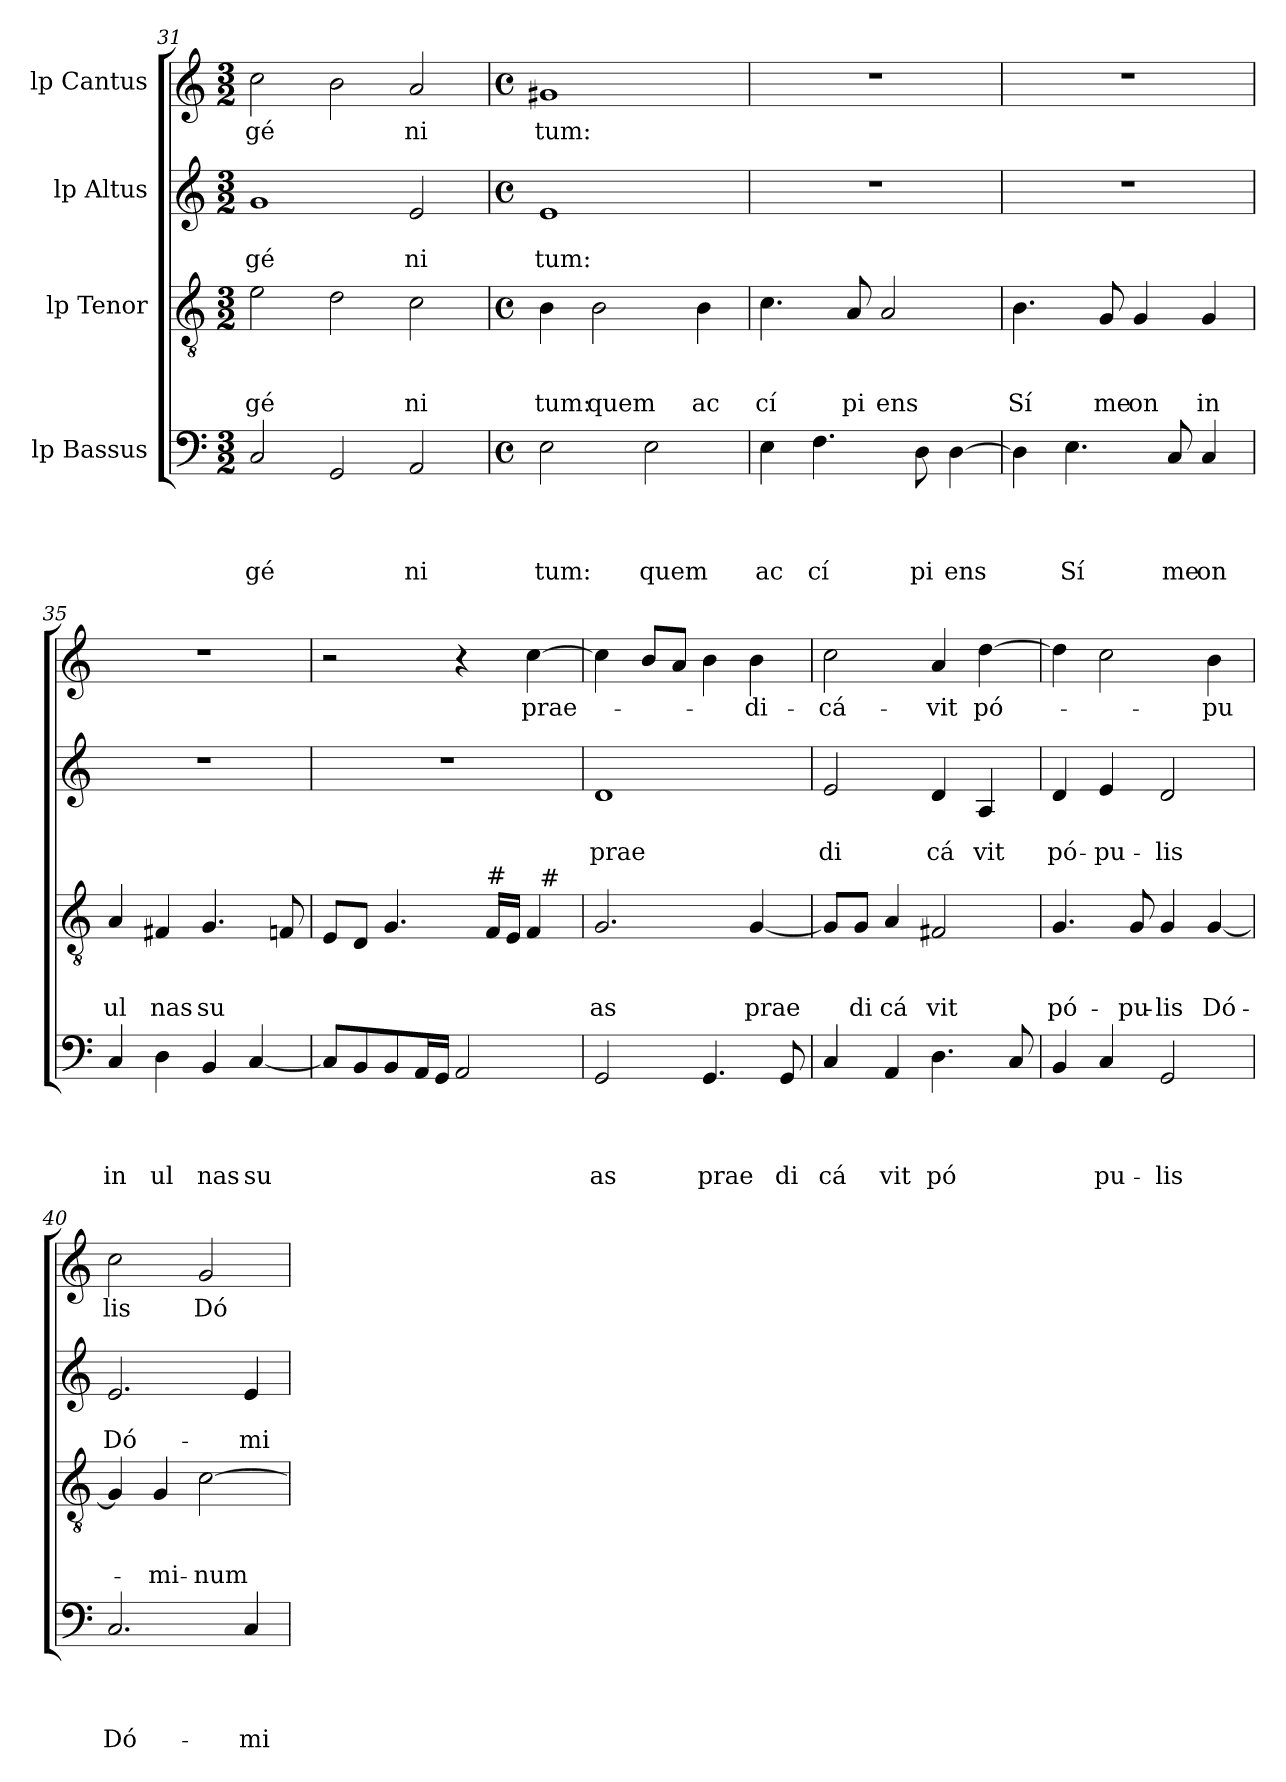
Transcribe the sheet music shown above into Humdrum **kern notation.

**kern	**text	**text	**text	**text	**kern	**text	**text	**text	**kern	**text	**text	**kern	**text
*part4	*part4	*part4	*part4	*part4	*part3	*part3	*part3	*part3	*part2	*part2	*part2	*part1	*part1
*staff4	*staff4	*staff4	*staff4	*staff4	*staff3	*staff3	*staff3	*staff3	*staff2	*staff2	*staff2	*staff1	*staff1
*I"lp Bassus	*	*	*	*	*I"lp Tenor	*	*	*	*I"lp Altus	*	*	*I"lp Cantus	*
*clefF4	*	*	*	*	*clefGv2	*	*	*	*clefG2	*	*	*clefG2	*
*k[]	*	*	*	*	*k[]	*	*	*	*k[]	*	*	*k[]	*
*C:	*	*	*	*	*C:	*	*	*	*C:	*	*	*C:	*
*M3/2	*	*	*	*	*M3/2	*	*	*	*M3/2	*	*	*M3/2	*
=31	=31	=31	=31	=31	=31	=31	=31	=31	=31	=31	=31	=31	=31
!	!	!	!	!LO:LY:b	!	!	!	!LO:LY:b	!	!	!LO:LY:b	!	!LO:LY:b
2C/	.	.	.	gé	2e\	.	.	gé	1g	.	gé	2cc\	gé
2GG/	.	.	.	.	2d\	.	.	.	.	.	.	2b\	.
!	!	!	!	!LO:LY:b	!	!	!	!LO:LY:b	!	!	!LO:LY:b	!	!LO:LY:b
2AA/	.	.	.	ni	2c\	.	.	ni	2e/	.	ni	2a/	ni
=32	=32	=32	=32	=32	=32	=32	=32	=32	=32	=32	=32	=32	=32
*M4/4	*	*	*	*	*M4/4	*	*	*	*M4/4	*	*	*M4/4	*
*met(c)	*	*	*	*	*met(c)	*	*	*	*met(c)	*	*	*met(c)	*
!	!	!	!	!LO:LY:b	!	!	!	!LO:LY:b	!	!	!LO:LY:b	!	!LO:LY:b
2E\	.	.	.	tum:	4B\	.	.	tum:	1e	.	tum:	1g#X	tum:
!	!	!	!	!	!	!	!	!LO:LY:b	!	!	!	!	!
.	.	.	.	.	2B\	.	.	quem	.	.	.	.	.
!	!	!	!	!LO:LY:b	!	!	!	!	!	!	!	!	!
2E\	.	.	.	quem	.	.	.	.	.	.	.	.	.
!	!	!	!	!	!	!	!	!LO:LY:b	!	!	!	!	!
.	.	.	.	.	4B\	.	.	ac	.	.	.	.	.
=33	=33	=33	=33	=33	=33	=33	=33	=33	=33	=33	=33	=33	=33
!	!	!	!	!LO:LY:b	!	!	!	!LO:LY:b	!	!	!	!	!
4E\	.	.	.	ac	4.c\	.	.	cí	1r	.	.	1r	.
!	!	!	!	!LO:LY:b	!	!	!	!	!	!	!	!	!
4.F\	.	.	.	cí	.	.	.	.	.	.	.	.	.
!	!	!	!	!	!	!	!	!LO:LY:b	!	!	!	!	!
.	.	.	.	.	8A/	.	.	pi	.	.	.	.	.
!	!	!	!	!	!	!	!	!LO:LY:b	!	!	!	!	!
.	.	.	.	.	2A/	.	.	ens	.	.	.	.	.
!	!	!	!	!LO:LY:b	!	!	!	!	!	!	!	!	!
8D\	.	.	.	pi	.	.	.	.	.	.	.	.	.
!	!	!	!	!LO:LY:b	!	!	!	!	!	!	!	!	!
[<4D\	.	.	.	ens	.	.	.	.	.	.	.	.	.
!!LO:LB:g=z
=34	=34	=34	=34	=34	=34	=34	=34	=34	=34	=34	=34	=34	=34
!	!	!	!	!	!	!	!	!LO:LY:b	!	!	!	!	!
4D\]	.	.	.	.	4.B\	.	.	Sí	1r	.	.	1r	.
!	!	!	!	!LO:LY:b	!	!	!	!	!	!	!	!	!
4.E\	.	.	.	Sí	.	.	.	.	.	.	.	.	.
!	!	!	!	!	!	!	!	!LO:LY:b	!	!	!	!	!
.	.	.	.	.	8G/	.	.	me	.	.	.	.	.
!	!	!	!	!	!	!	!	!LO:LY:b	!	!	!	!	!
.	.	.	.	.	4G/	.	.	on	.	.	.	.	.
!	!	!	!	!LO:LY:b	!	!	!	!	!	!	!	!	!
8C/	.	.	.	me	.	.	.	.	.	.	.	.	.
!	!	!	!	!LO:LY:b	!	!	!	!LO:LY:b	!	!	!	!	!
4C/	.	.	.	on	4G/	.	.	in	.	.	.	.	.
=35	=35	=35	=35	=35	=35	=35	=35	=35	=35	=35	=35	=35	=35
!	!	!	!	!LO:LY:b	!	!	!	!LO:LY:b	!	!	!	!	!
4C/	.	.	.	in	4A/	.	.	ul	1r	.	.	1r	.
!	!	!	!	!LO:LY:b	!	!	!	!LO:LY:b	!	!	!	!	!
4D\	.	.	.	ul	4F#X/	.	.	nas	.	.	.	.	.
!	!	!	!	!LO:LY:b	!	!	!	!LO:LY:b	!	!	!	!	!
4BB/	.	.	.	nas	4.G/	.	.	su	.	.	.	.	.
!	!	!	!	!LO:LY:b	!	!	!	!	!	!	!	!	!
[<4C/	.	.	.	su	.	.	.	.	.	.	.	.	.
.	.	.	.	.	8Fn/	.	.	.	.	.	.	.	.
=36	=36	=36	=36	=36	=36	=36	=36	=36	=36	=36	=36	=36	=36
*	*	*	*	*	*^	*	*	*	*	*	*	*	*
8C/L]	.	.	.	.	8E/L	2ryy	.	.	.	1r	.	.	2r	.
8BB/	.	.	.	.	8D/J	.	.	.	.	.	.	.	.	.
8BB/	.	.	.	.	4.G/	.	.	.	.	.	.	.	.	.
16AA/L	.	.	.	.	.	.	.	.	.	.	.	.	.	.
16GG/JJ	.	.	.	.	.	.	.	.	.	.	.	.	.	.
2AA/	.	.	.	.	.	4ryy	.	.	.	.	.	.	4r	.
!	!	!	!	!	!LO:TX:a:t=#	!	!	!	!	!	!	!	!	!
.	.	.	.	.	16F/LL	.	.	.	.	.	.	.	.	.
.	.	.	.	.	16E/JJ	.	.	.	.	.	.	.	.	.
!	!	!	!	!	!	!	!	!	!	!	!	!	!	!LO:LY:b
.	.	.	.	.	4F/	32ryy	.	.	.	.	.	.	[>4cc\	prae-
!	!	!	!	!	!	!LO:TX:a:t=#	!	!	!	!	!	!	!	!
.	.	.	.	.	.	8..ryy	.	.	.	.	.	.	.	.
=37	=37	=37	=37	=37	=37	=37	=37	=37	=37	=37	=37	=37	=37	=37
!	!	!	!	!LO:LY:b	!	!	!	!	!LO:LY:b	!	!	!LO:LY:b	!	!
*	*	*	*	*	*v	*v	*	*	*	*	*	*	*	*
2GG/	.	.	.	as	2.G/	.	.	as	1d	.	prae	4cc\]	.
.	.	.	.	.	.	.	.	.	.	.	.	8b/L	.
.	.	.	.	.	.	.	.	.	.	.	.	8a/J	.
!	!	!	!	!LO:LY:b	!	!	!	!	!	!	!	!	!
4.GG/	.	.	.	prae	.	.	.	.	.	.	.	4b\	.
!	!	!	!	!	!	!	!	!LO:LY:b	!	!	!	!	!LO:LY:b
.	.	.	.	.	[<4G/	.	.	prae	.	.	.	4b\	-di-
!	!	!	!	!LO:LY:b	!	!	!	!	!	!	!	!	!
8GG/	.	.	.	di	.	.	.	.	.	.	.	.	.
=38	=38	=38	=38	=38	=38	=38	=38	=38	=38	=38	=38	=38	=38
!	!	!	!	!LO:LY:b	!	!	!	!	!	!	!LO:LY:b	!	!LO:LY:b
4C/	.	.	.	cá	8G/L]	.	.	.	2e/	.	di	2cc\	-cá-
!	!	!	!	!	!	!	!	!LO:LY:b	!	!	!	!	!
.	.	.	.	.	8G/J	.	.	di	.	.	.	.	.
!	!	!	!	!LO:LY:b	!	!	!	!LO:LY:b	!	!	!	!	!
4AA/	.	.	.	vit	4A/	.	.	cá	.	.	.	.	.
!	!	!	!	!LO:LY:b	!	!	!	!LO:LY:b	!	!	!LO:LY:b	!	!LO:LY:b
4.D\	.	.	.	pó	2F#X/	.	.	vit	4d/	.	cá	4a/	-vit
!	!	!	!	!	!	!	!	!	!	!	!LO:LY:b	!	!LO:LY:b
.	.	.	.	.	.	.	.	.	4A/	.	vit	[<4dd\	pó-
8C/	.	.	.	.	.	.	.	.	.	.	.	.	.
!!LO:LB:g=z
=39	=39	=39	=39	=39	=39	=39	=39	=39	=39	=39	=39	=39	=39
!	!	!	!	!	!	!	!	!LO:LY:b	!	!	!LO:LY:b	!	!
4BB/	.	.	.	.	4.G/	.	.	pó-	4d/	.	pó-	4dd\]	.
!	!	!	!	!LO:LY:b	!	!	!	!	!	!	!LO:LY:b	!	!
4C/	.	.	.	pu-	.	.	.	.	4e/	.	-pu-	2cc\	.
!	!	!	!	!	!	!	!	!LO:LY:b	!	!	!	!	!
.	.	.	.	.	8G/	.	.	-pu-	.	.	.	.	.
!	!	!	!	!LO:LY:b	!	!	!	!LO:LY:b	!	!	!LO:LY:b	!	!
2GG/	.	.	.	-lis	4G/	.	.	-lis	2d/	.	-lis	.	.
!	!	!	!	!	!	!	!	!LO:LY:b	!	!	!	!	!LO:LY:b
.	.	.	.	.	[<4G/	.	.	Dó-	.	.	.	4b\	-pu
=40	=40	=40	=40	=40	=40	=40	=40	=40	=40	=40	=40	=40	=40
!	!	!	!	!LO:LY:b	!	!	!	!	!	!	!LO:LY:b	!	!LO:LY:b
2.C/	.	.	.	Dó-	4G/]	.	.	.	2.e/	.	Dó-	2cc\	lis
!	!	!	!	!	!	!	!	!LO:LY:b	!	!	!	!	!
.	.	.	.	.	4G/	.	.	-mi-	.	.	.	.	.
!	!	!	!	!	!	!	!	!LO:LY:b	!	!	!	!	!LO:LY:b
.	.	.	.	.	[>2c\	.	.	-num	.	.	.	2g/	Dó
!	!	!	!	!LO:LY:b	!	!	!	!	!	!	!LO:LY:b	!	!
4C/	.	.	.	-mi-	.	.	.	.	4e/	.	-mi-	.	.
=	=	=	=	=	=	=	=	=	=	=	=	=	=
*-	*-	*-	*-	*-	*-	*-	*-	*-	*-	*-	*-	*-	*-
